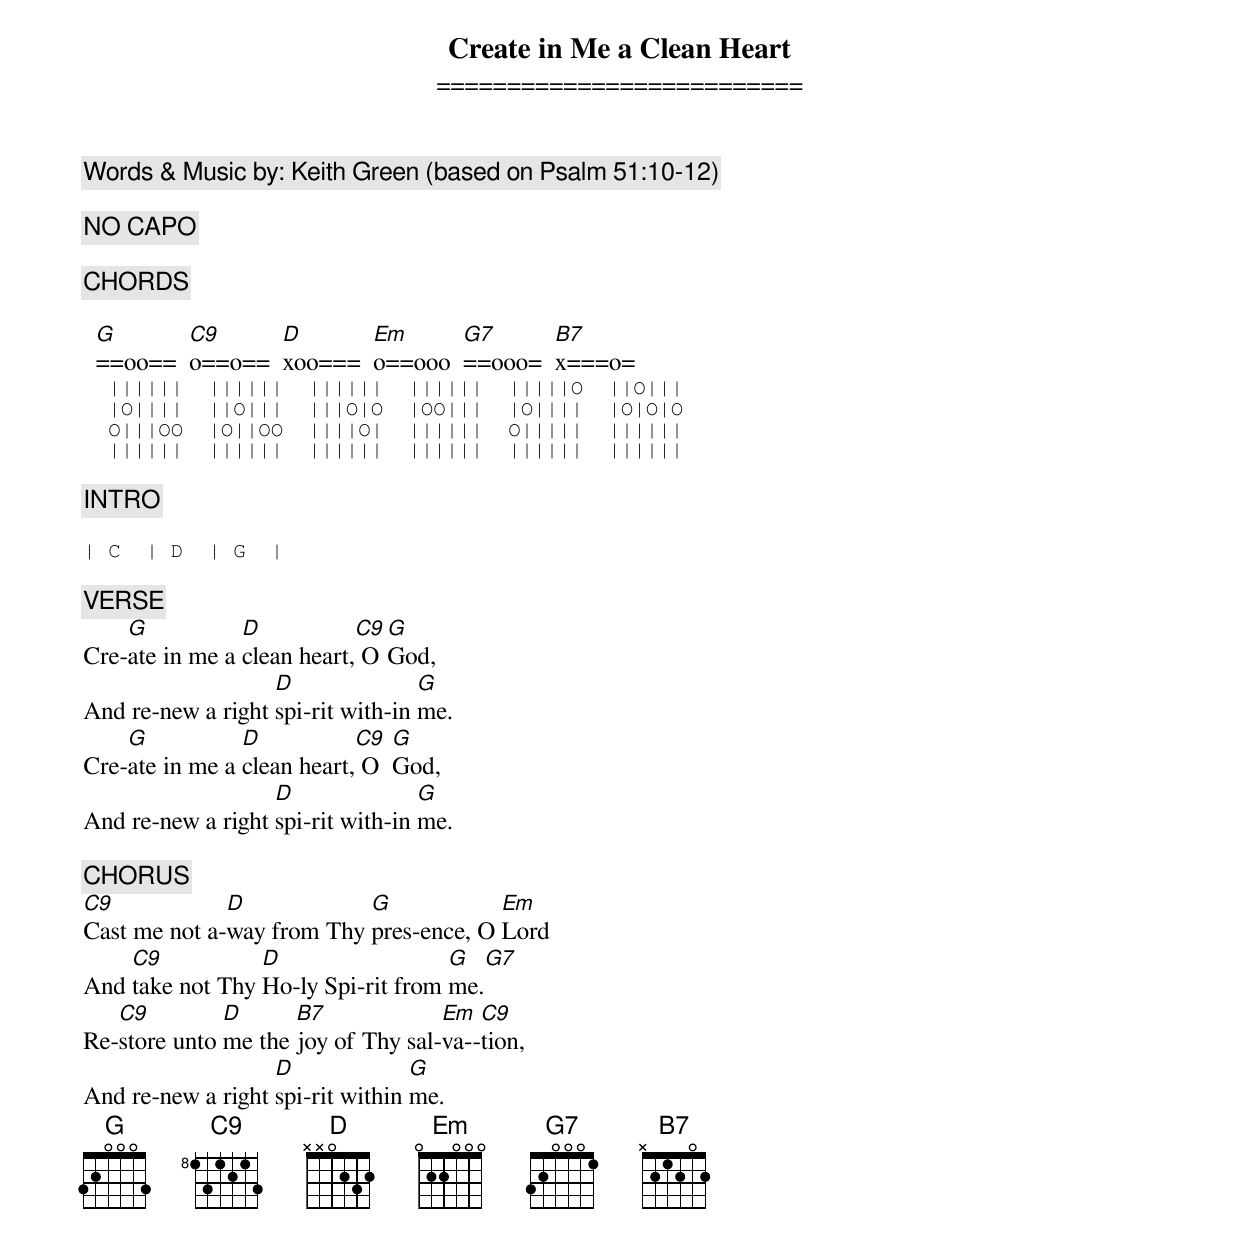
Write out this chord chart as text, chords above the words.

Create in Me a Clean Heart
==========================

Words & Music by: Keith Green (based on Psalm 51:10-12)

[ NO CAPO ]

[ CHORDS ]

  G       C9      D       Em      G7      B7
  ==oo==  o==o==  xoo===  o==ooo  ==ooo=  x===o=
  ||||||  ||||||  ||||||  ||||||  |||||O  ||O|||
  |O||||  ||O|||  |||O|O  |OO|||  |O||||  |O|O|O
  O|||OO  |O||OO  ||||O|  ||||||  O|||||  ||||||
  ||||||  ||||||  ||||||  ||||||  ||||||  ||||||

[ INTRO ]

| C  | D  | G  |

[ VERSE ]
    G           D           C9 G
Cre-ate in me a clean heart, O God,
                   D               G
And re-new a right spi-rit with-in me.
    G           D           C9  G
Cre-ate in me a clean heart, O  God,
                   D               G
And re-new a right spi-rit with-in me.

[ CHORUS ]
C9            D            G            Em
Cast me not a-way from Thy pres-ence, O Lord
    C9           D                  G    G7
And take not Thy Ho-ly Spi-rit from me.
   C9         D      B7             Em  C9
Re-store unto me the joy of Thy sal-va--tion,
                   D              G
And re-new a right spi-rit within me.
